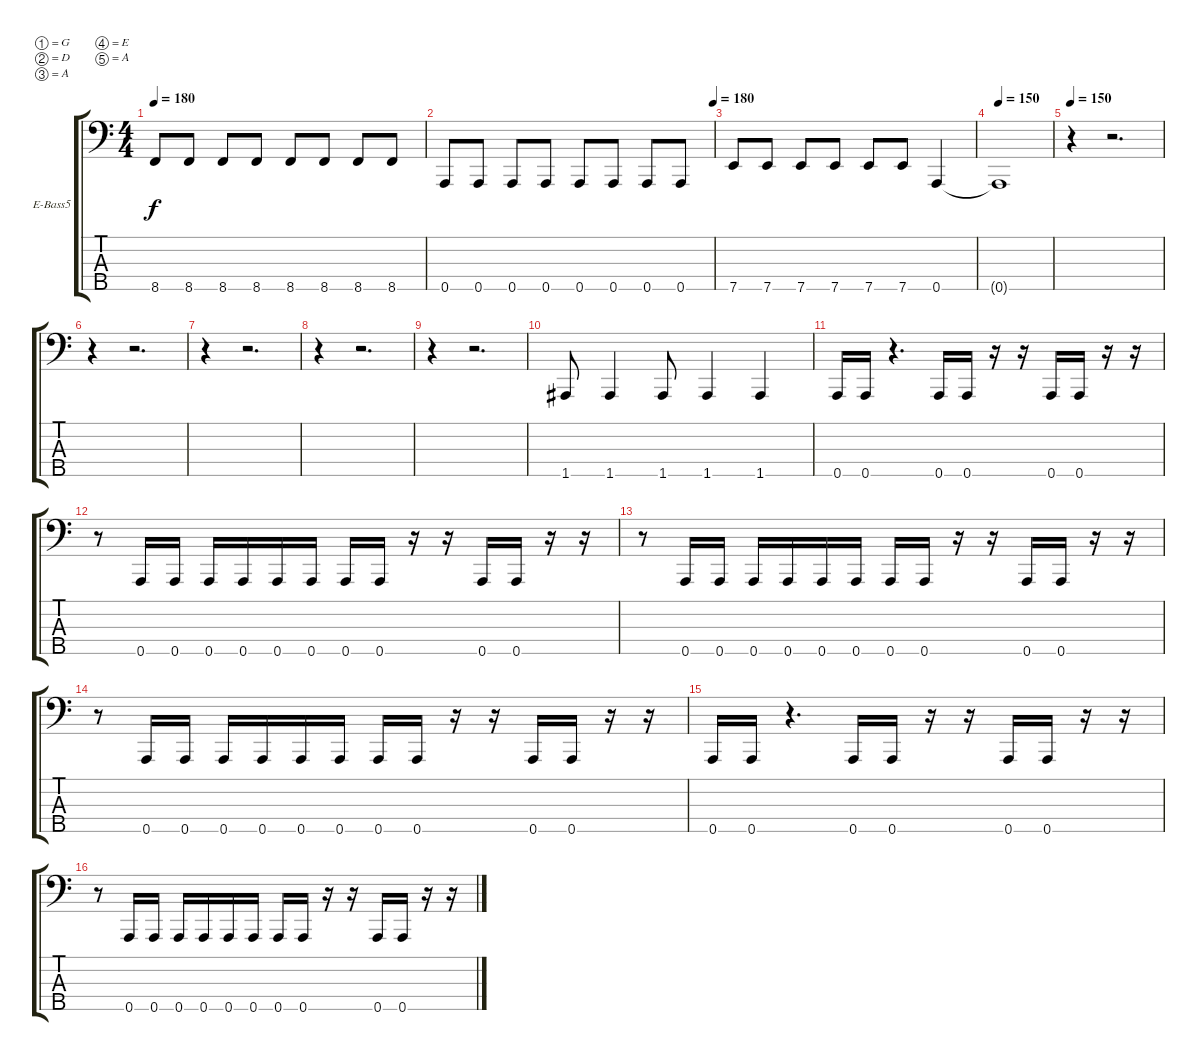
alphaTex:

\bracketExtendMode groupsimilarinstruments
\firstSystemTrackNameOrientation horizontal
\otherSystemsTrackNameOrientation horizontal
\track ("Bass" "E-Bass5") {instrument electricbasspick}
\staff {score tabs}
\tuning (G2 D2 A1 E1 A0)
\ts (4 4)
\tempo 180
\clef f4
\ks c
8.5.8{dy f} 8.5.8 8.5.8 8.5.8 8.5.8 8.5.8 8.5.8 8.5.8 |
\tempo (180 1)
0.5.8 0.5.8 0.5.8 0.5.8 0.5.8 0.5.8 0.5.8 0.5.8 |
7.5.8 7.5.8 7.5.8 7.5.8 7.5.8 7.5.8 0.5.4 |
\tempo (150 0.0125)
0.5{t}.1 |
\tempo 150
r.4 r.2{d} |
r.4 r.2{d} |
r.4 r.2{d} |
r.4 r.2{d} |
r.4 r.2{d} |
1.5.8 1.5.4 1.5.8 1.5.4 1.5.4 |
0.5.16 0.5.16 r.4{d} 0.5.16 0.5.16 r.16 r.16 0.5.16 0.5.16 r.16 r.16 |
r.8 0.5.16 0.5.16 0.5.16 0.5.16 0.5.16 0.5.16 0.5.16 0.5.16 r.16 r.16 0.5.16 0.5.16 r.16 r.16 |
r.8 0.5.16 0.5.16 0.5.16 0.5.16 0.5.16 0.5.16 0.5.16 0.5.16 r.16 r.16 0.5.16 0.5.16 r.16 r.16 |
r.8 0.5.16 0.5.16 0.5.16 0.5.16 0.5.16 0.5.16 0.5.16 0.5.16 r.16 r.16 0.5.16 0.5.16 r.16 r.16 |
0.5.16 0.5.16 r.4{d} 0.5.16 0.5.16 r.16 r.16 0.5.16 0.5.16 r.16 r.16 |
r.8 0.5.16 0.5.16 0.5.16 0.5.16 0.5.16 0.5.16 0.5.16 0.5.16 r.16 r.16 0.5.16 0.5.16 r.16 r.16
